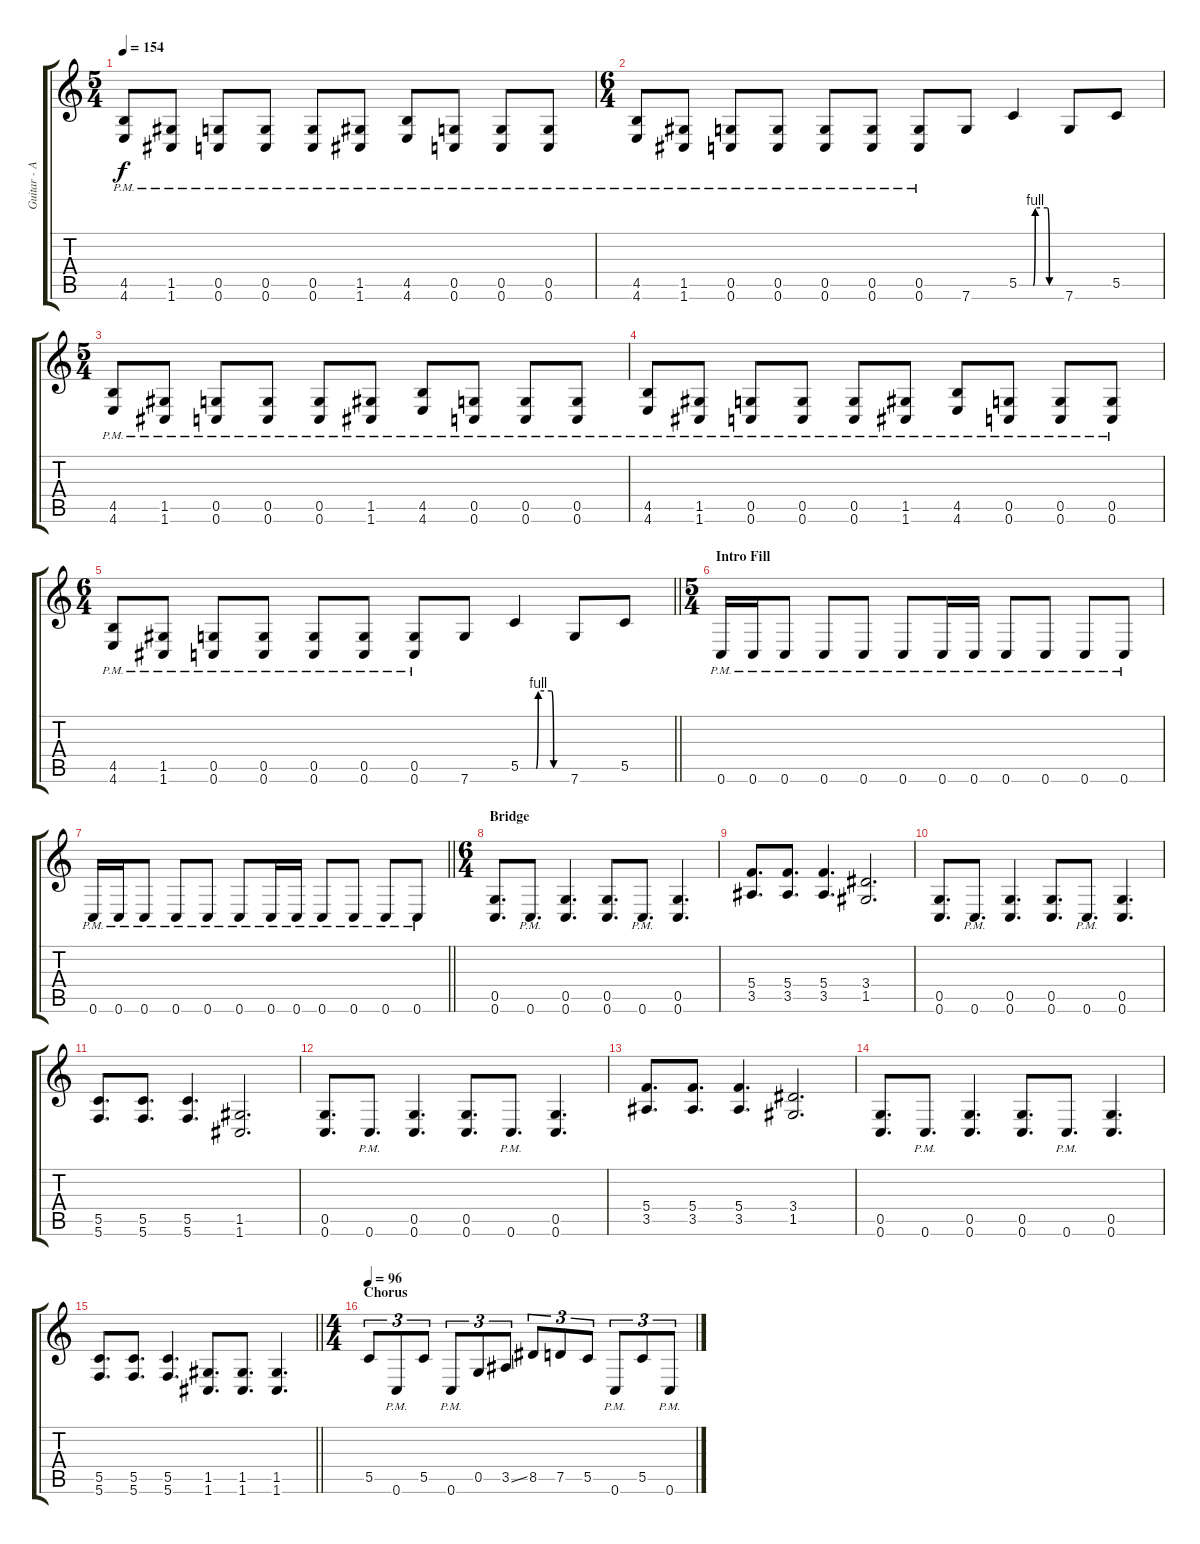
\track ("Guitar - Adam Dutkiewicz" "Guitar - A") {instrument overdrivenguitar}
\staff {score tabs}
\tuning (D4 A3 F3 C3 G2 C2) {hide}
\ts (5 4)
\tempo 154
\clef g2
\ks c
(4.5 4.6{pm}).8{dy f} (1.5 1.6{pm}).8 (0.5 0.6{pm}).8 (0.5 0.6{pm}).8 (0.5 0.6{pm}).8 (1.5 1.6{pm}).8 (4.5 4.6{pm}).8 (0.5 0.6{pm}).8 (0.5 0.6{pm}).8 (0.5 0.6{pm}).8 |
\ts (6 4)
(4.5 4.6{pm}).8 (1.5 1.6{pm}).8 (0.5 0.6{pm}).8 (0.5 0.6{pm}).8 (0.5 0.6{pm}).8 (0.5 0.6{pm}).8 (0.5 0.6{pm}).8 7.6.8 5.5{be (custom 0 0 10 0 20 0 23 4 40 4 43 0 60 0)}.4 7.6.8 5.5.8 |
\ts (5 4)
(4.5 4.6{pm}).8 (1.5 1.6{pm}).8 (0.5 0.6{pm}).8 (0.5 0.6{pm}).8 (0.5 0.6{pm}).8 (1.5 1.6{pm}).8 (4.5 4.6{pm}).8 (0.5 0.6{pm}).8 (0.5 0.6{pm}).8 (0.5 0.6{pm}).8 |
(4.5 4.6{pm}).8 (1.5 1.6{pm}).8 (0.5 0.6{pm}).8 (0.5 0.6{pm}).8 (0.5 0.6{pm}).8 (1.5 1.6{pm}).8 (4.5 4.6{pm}).8 (0.5 0.6{pm}).8 (0.5 0.6{pm}).8 (0.5 0.6{pm}).8 |
\ts (6 4)
\barLineRight lightlight
(4.5 4.6{pm}).8 (1.5 1.6{pm}).8 (0.5 0.6{pm}).8 (0.5 0.6{pm}).8 (0.5 0.6{pm}).8 (0.5 0.6{pm}).8 (0.5 0.6{pm}).8 7.6.8 5.5{be (custom 0 0 10 0 20 0 23 4 40 4 43 0 60 0)}.4 7.6.8 5.5.8 |
\ts (5 4)
\section ("" "Intro Fill")
0.6{pm}.16 0.6{pm}.16 0.6{pm}.8 0.6{pm}.8 0.6{pm}.8 0.6{pm}.8 0.6{pm}.16 0.6{pm}.16 0.6{pm}.8 0.6{pm}.8 0.6{pm}.8 0.6{pm}.8 |
\barLineRight lightlight
0.6{pm}.16 0.6{pm}.16 0.6{pm}.8 0.6{pm}.8 0.6{pm}.8 0.6{pm}.8 0.6{pm}.16 0.6{pm}.16 0.6{pm}.8 0.6{pm}.8 0.6{pm}.8 0.6{pm}.8 |
\ts (6 4)
\section ("" "Bridge")
(0.5 0.6).8{d} 0.6{pm}.8{d} (0.5 0.6).4{d} (0.5 0.6).8{d} 0.6{pm}.8{d} (0.5 0.6).4{d} |
(5.4 3.5).8{d} (5.4 3.5).8{d} (5.4 3.5).4{d} (3.4 1.5).2{d} |
(0.5 0.6).8{d} 0.6{pm}.8{d} (0.5 0.6).4{d} (0.5 0.6).8{d} 0.6{pm}.8{d} (0.5 0.6).4{d} |
(5.5 5.6).8{d} (5.5 5.6).8{d} (5.5 5.6).4{d} (1.5 1.6).2{d} |
(0.5 0.6).8{d} 0.6{pm}.8{d} (0.5 0.6).4{d} (0.5 0.6).8{d} 0.6{pm}.8{d} (0.5 0.6).4{d} |
(5.4 3.5).8{d} (5.4 3.5).8{d} (5.4 3.5).4{d} (3.4 1.5).2{d} |
(0.5 0.6).8{d} 0.6{pm}.8{d} (0.5 0.6).4{d} (0.5 0.6).8{d} 0.6{pm}.8{d} (0.5 0.6).4{d} |
\barLineRight lightlight
(5.5 5.6).8{d} (5.5 5.6).8{d} (5.5 5.6).4{d} (1.5 1.6).8{d} (1.5 1.6).8{d} (1.5 1.6).4{d} |
\ts (4 4)
\section ("" "Chorus")
\tempo 96
5.5.8{tu (3 2)} 0.6{pm}.8{tu (3 2)} 5.5.8{tu (3 2)} 0.6{pm}.8{tu (3 2)} 0.5.8{tu (3 2)} 3.5{ss}.8{tu (3 2)} 8.5.8{tu (3 2)} 7.5.8{tu (3 2)} 5.5.8{tu (3 2)} 0.6{pm}.8{tu (3 2)} 5.5.8{tu (3 2)} 0.6{pm}.8{tu (3 2)}
